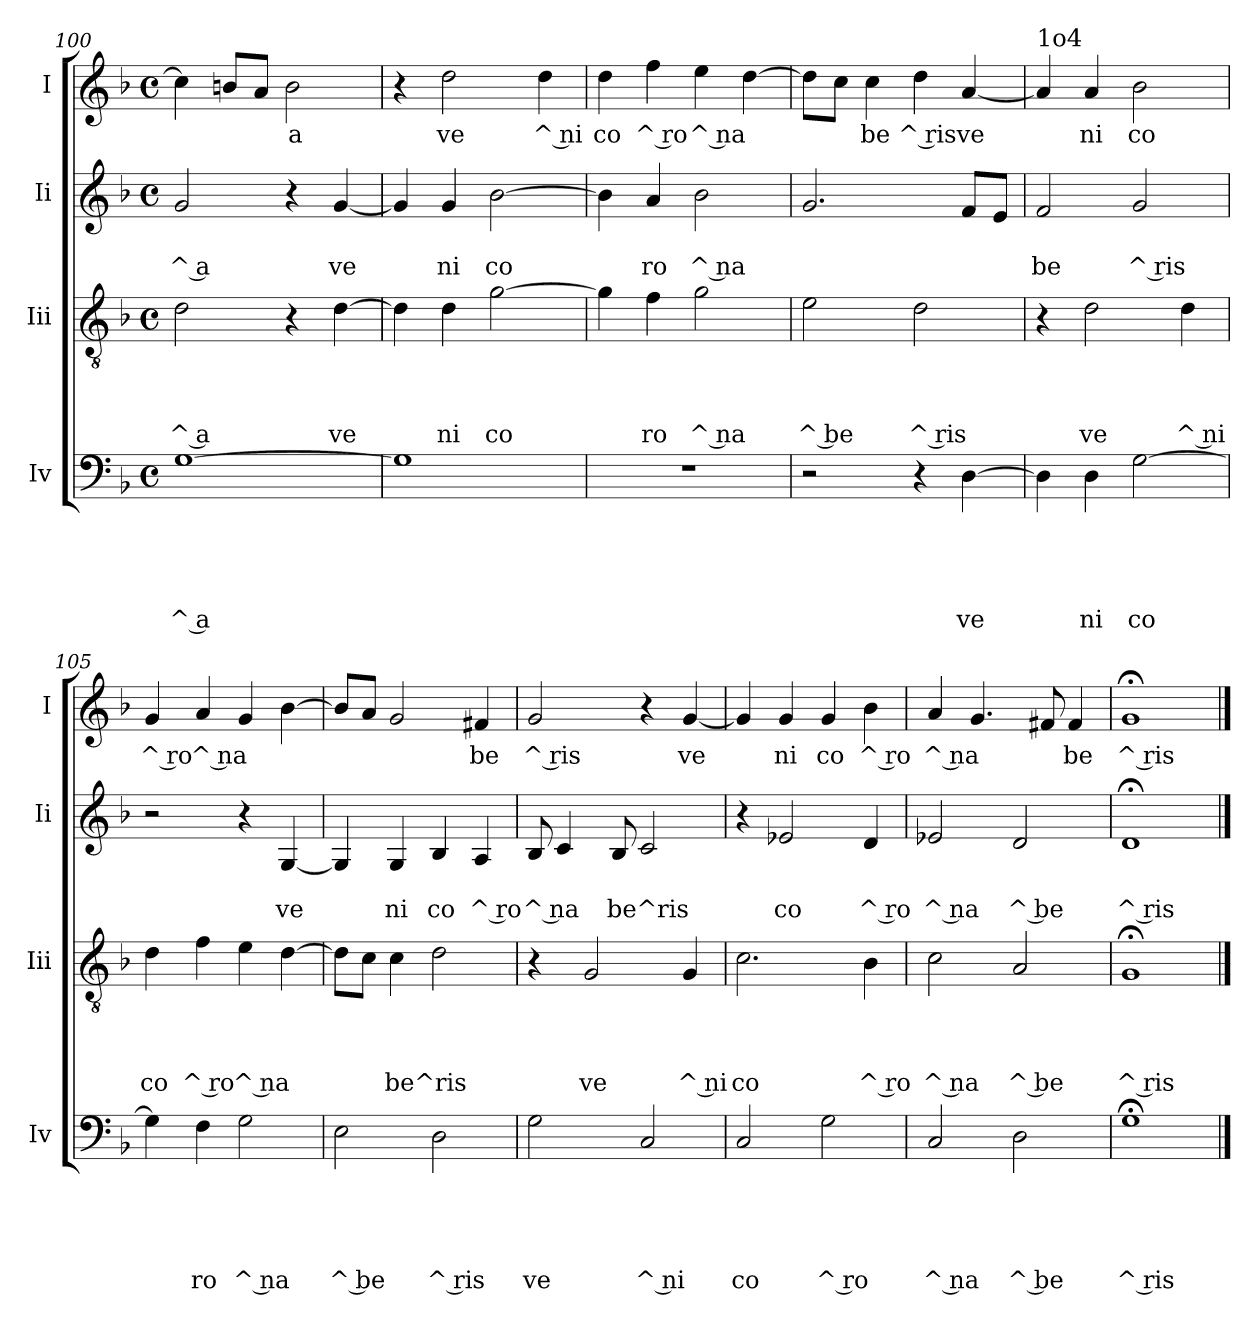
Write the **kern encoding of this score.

**kern	**text	**text	**text	**text	**text	**kern	**text	**text	**text	**text	**kern	**text	**text	**kern	**text
*part4	*part4	*part4	*part4	*part4	*part4	*part3	*part3	*part3	*part3	*part3	*part2	*part2	*part2	*part1	*part1
*staff4	*staff4	*staff4	*staff4	*staff4	*staff4	*staff3	*staff3	*staff3	*staff3	*staff3	*staff2	*staff2	*staff2	*staff1	*staff1
*I"Iv	*	*	*	*	*	*I"Iii	*	*	*	*	*I"Ii	*	*	*I"I	*
*I'Iv	*	*	*	*	*	*I'Iii	*	*	*	*	*I'Ii	*	*	*I'I	*
*clefF4	*	*	*	*	*	*clefGv2	*	*	*	*	*clefG2	*	*	*clefG2	*
*k[b-]	*	*	*	*	*	*k[b-]	*	*	*	*	*k[b-]	*	*	*k[b-]	*
*F:	*	*	*	*	*	*F:	*	*	*	*	*F:	*	*	*F:	*
*M4/4	*	*	*	*	*	*M4/4	*	*	*	*	*M4/4	*	*	*M4/4	*
*met(c)	*	*	*	*	*	*met(c)	*	*	*	*	*met(c)	*	*	*met(c)	*
=100	=100	=100	=100	=100	=100	=100	=100	=100	=100	=100	=100	=100	=100	=100	=100
!	!	!	!	!	!LO:LY:b:rj	!	!	!	!	!LO:LY:b:rj	!	!	!LO:LY:b:rj	!	!
[>1G	.	.	.	.	^ a	2d\	.	.	.	^ a	2g/	.	^ a	4cc\]	.
.	.	.	.	.	.	.	.	.	.	.	.	.	.	8bn/L	.
.	.	.	.	.	.	.	.	.	.	.	.	.	.	8a/J	.
!	!	!	!	!	!	!	!	!	!	!	!	!	!	!	!LO:LY:b
.	.	.	.	.	.	4r	.	.	.	.	4r	.	.	2b\	a
!	!	!	!	!	!	!	!	!	!	!LO:LY:b	!	!	!LO:LY:b	!	!
.	.	.	.	.	.	[>4d\	.	.	.	ve	[<4g/	.	ve	.	.
=101	=101	=101	=101	=101	=101	=101	=101	=101	=101	=101	=101	=101	=101	=101	=101
1G]	.	.	.	.	.	4d\]	.	.	.	.	4g/]	.	.	4r	.
!	!	!	!	!	!	!	!	!	!	!LO:LY:b	!	!	!LO:LY:b	!	!LO:LY:b
.	.	.	.	.	.	4d\	.	.	.	ni	4g/	.	ni	2dd\	ve
!	!	!	!	!	!	!	!	!	!	!LO:LY:b	!	!	!LO:LY:b	!	!
.	.	.	.	.	.	[>2g\	.	.	.	co	[>2b-\	.	co	.	.
!	!	!	!	!	!	!	!	!	!	!	!	!	!	!	!LO:LY:b:rj
.	.	.	.	.	.	.	.	.	.	.	.	.	.	4dd\	^ ni
=102	=102	=102	=102	=102	=102	=102	=102	=102	=102	=102	=102	=102	=102	=102	=102
!	!	!	!	!	!	!	!	!	!	!	!	!	!	!	!LO:LY:b
1r	.	.	.	.	.	4g\]	.	.	.	.	4b-\]	.	.	4dd\	co
!	!	!	!	!	!	!	!	!	!	!LO:LY:b	!	!	!LO:LY:b	!	!LO:LY:b:rj
.	.	.	.	.	.	4f\	.	.	.	ro	4a/	.	ro	4ff\	^ ro
!	!	!	!	!	!	!	!	!	!	!LO:LY:b:rj	!	!	!LO:LY:b:rj	!	!LO:LY:b:rj
.	.	.	.	.	.	2g\	.	.	.	^ na	2b-\	.	^ na	4ee\	^ na
.	.	.	.	.	.	.	.	.	.	.	.	.	.	[>4dd\	.
=103	=103	=103	=103	=103	=103	=103	=103	=103	=103	=103	=103	=103	=103	=103	=103
!	!	!	!	!	!	!	!	!	!	!LO:LY:b:rj	!	!	!	!	!
2r	.	.	.	.	.	2e\	.	.	.	^ be	2.g/	.	.	8dd\L]	.
.	.	.	.	.	.	.	.	.	.	.	.	.	.	8cc\J	.
!	!	!	!	!	!	!	!	!	!	!	!	!	!	!	!LO:LY:b
.	.	.	.	.	.	.	.	.	.	.	.	.	.	4cc\	be
!	!	!	!	!	!	!	!	!	!	!LO:LY:b:rj	!	!	!	!	!LO:LY:b:rj
4r	.	.	.	.	.	2d\	.	.	.	^ ris	.	.	.	4dd\	^ ris
!	!	!	!	!	!LO:LY:b	!	!	!	!	!	!	!	!	!	!LO:LY:b
[<4D\	.	.	.	.	ve	.	.	.	.	.	8f/L	.	.	[<4a/	ve
.	.	.	.	.	.	.	.	.	.	.	8e/J	.	.	.	.
!!LO:LB:g=z
=104	=104	=104	=104	=104	=104	=104	=104	=104	=104	=104	=104	=104	=104	=104	=104
!	!	!	!	!	!	!	!	!	!	!	!	!	!	!LO:TX:a:t=1o4	!
!	!	!	!	!	!	!	!	!	!	!	!	!	!LO:LY:b	!	!
4D\]	.	.	.	.	.	4r	.	.	.	.	2f/	.	be	4a/]	.
!	!	!	!	!	!LO:LY:b	!	!	!	!	!LO:LY:b	!	!	!	!	!LO:LY:b
4D\	.	.	.	.	ni	2d\	.	.	.	ve	.	.	.	4a/	ni
!	!	!	!	!	!LO:LY:b	!	!	!	!	!	!	!	!LO:LY:b:rj	!	!LO:LY:b
[>2G\	.	.	.	.	co	.	.	.	.	.	2g/	.	^ ris	2b-\	co
!	!	!	!	!	!	!	!	!	!	!LO:LY:b:rj	!	!	!	!	!
.	.	.	.	.	.	4d\	.	.	.	^ ni	.	.	.	.	.
=105	=105	=105	=105	=105	=105	=105	=105	=105	=105	=105	=105	=105	=105	=105	=105
!	!	!	!	!	!	!	!	!	!	!LO:LY:b	!	!	!	!	!LO:LY:b:rj
4G\]	.	.	.	.	.	4d\	.	.	.	co	2r	.	.	4g/	^ ro
!	!	!	!	!	!LO:LY:b	!	!	!	!	!LO:LY:b:rj	!	!	!	!	!LO:LY:b:rj
4F\	.	.	.	.	ro	4f\	.	.	.	^ ro	.	.	.	4a/	^ na
!	!	!	!	!	!LO:LY:b:rj	!	!	!	!	!LO:LY:b:rj	!	!	!	!	!
2G\	.	.	.	.	^ na	4e\	.	.	.	^ na	4r	.	.	4g/	.
!	!	!	!	!	!	!	!	!	!	!	!	!	!LO:LY:b	!	!
.	.	.	.	.	.	[>4d\	.	.	.	.	[<4G/	.	ve	[>4b-\	.
=106	=106	=106	=106	=106	=106	=106	=106	=106	=106	=106	=106	=106	=106	=106	=106
!	!	!	!	!	!LO:LY:b:rj	!	!	!	!	!	!	!	!	!	!
2E\	.	.	.	.	^ be	8d\L]	.	.	.	.	4G/]	.	.	8b-/L]	.
.	.	.	.	.	.	8c\J	.	.	.	.	.	.	.	8a/J	.
!	!	!	!	!	!	!	!	!	!	!LO:LY:b	!	!	!LO:LY:b	!	!
.	.	.	.	.	.	4c\	.	.	.	be^ris	4G/	.	ni	2g/	.
!	!	!	!	!	!LO:LY:b:rj	!	!	!	!	!	!	!	!LO:LY:b	!	!
2D\	.	.	.	.	^ ris	2d\	.	.	.	.	4B-/	.	co	.	.
!	!	!	!	!	!	!	!	!	!	!	!	!	!LO:LY:b:rj	!	!LO:LY:b
.	.	.	.	.	.	.	.	.	.	.	4A/	.	^ ro	4f#X/	be
=107	=107	=107	=107	=107	=107	=107	=107	=107	=107	=107	=107	=107	=107	=107	=107
!	!	!	!	!	!LO:LY:b	!	!	!	!	!	!	!	!LO:LY:b:rj	!	!LO:LY:b:rj
2G\	.	.	.	.	ve	4r	.	.	.	.	8B-/	.	^ na	2g/	^ ris
.	.	.	.	.	.	.	.	.	.	.	4c/	.	.	.	.
!	!	!	!	!	!	!	!	!	!	!LO:LY:b	!	!	!	!	!
.	.	.	.	.	.	2G/	.	.	.	ve	.	.	.	.	.
!	!	!	!	!	!	!	!	!	!	!	!	!	!LO:LY:b	!	!
.	.	.	.	.	.	.	.	.	.	.	8B-/	.	be^ris	.	.
!	!	!	!	!	!LO:LY:b:rj	!	!	!	!	!	!	!	!	!	!
2C/	.	.	.	.	^ ni	.	.	.	.	.	2c/	.	.	4r	.
!	!	!	!	!	!	!	!	!	!	!LO:LY:b:rj	!	!	!	!	!LO:LY:b
.	.	.	.	.	.	4G/	.	.	.	^ ni	.	.	.	[<4g/	ve
=108	=108	=108	=108	=108	=108	=108	=108	=108	=108	=108	=108	=108	=108	=108	=108
!	!	!	!	!	!LO:LY:b	!	!	!	!	!LO:LY:b	!	!	!	!	!
2C/	.	.	.	.	co	2.c\	.	.	.	co	4r	.	.	4g/]	.
!	!	!	!	!	!	!	!	!	!	!	!	!	!LO:LY:b	!	!LO:LY:b
.	.	.	.	.	.	.	.	.	.	.	2e-X/	.	co	4g/	ni
!	!	!	!	!	!LO:LY:b:rj	!	!	!	!	!	!	!	!	!	!LO:LY:b
2G\	.	.	.	.	^ ro	.	.	.	.	.	.	.	.	4g/	co
!	!	!	!	!	!	!	!	!	!	!LO:LY:b:rj	!	!	!LO:LY:b:rj	!	!LO:LY:b:rj
.	.	.	.	.	.	4B-\	.	.	.	^ ro	4d/	.	^ ro	4b-\	^ ro
=109	=109	=109	=109	=109	=109	=109	=109	=109	=109	=109	=109	=109	=109	=109	=109
!	!	!	!	!	!LO:LY:b:rj	!	!	!	!	!LO:LY:b:rj	!	!	!LO:LY:b:rj	!	!LO:LY:b:rj
2C/	.	.	.	.	^ na	2c\	.	.	.	^ na	2e-X/	.	^ na	4a/	^ na
.	.	.	.	.	.	.	.	.	.	.	.	.	.	4.g/	.
!	!	!	!	!	!LO:LY:b:rj	!	!	!	!	!LO:LY:b:rj	!	!	!LO:LY:b:rj	!	!
2D\	.	.	.	.	^ be	2A/	.	.	.	^ be	2d/	.	^ be	.	.
.	.	.	.	.	.	.	.	.	.	.	.	.	.	8f#X/	.
!	!	!	!	!	!	!	!	!	!	!	!	!	!	!	!LO:LY:b
.	.	.	.	.	.	.	.	.	.	.	.	.	.	4f#/	be
=110	=110	=110	=110	=110	=110	=110	=110	=110	=110	=110	=110	=110	=110	=110	=110
!	!	!	!	!	!LO:LY:b:rj	!	!	!	!	!LO:LY:b:rj	!	!	!LO:LY:b:rj	!	!LO:LY:b:rj
1G;<	.	.	.	.	^ ris	1G;	.	.	.	^ ris	1d;	.	^ ris	1g;	^ ris
==	==	==	==	==	==	==	==	==	==	==	==	==	==	==	==
*-	*-	*-	*-	*-	*-	*-	*-	*-	*-	*-	*-	*-	*-	*-	*-
